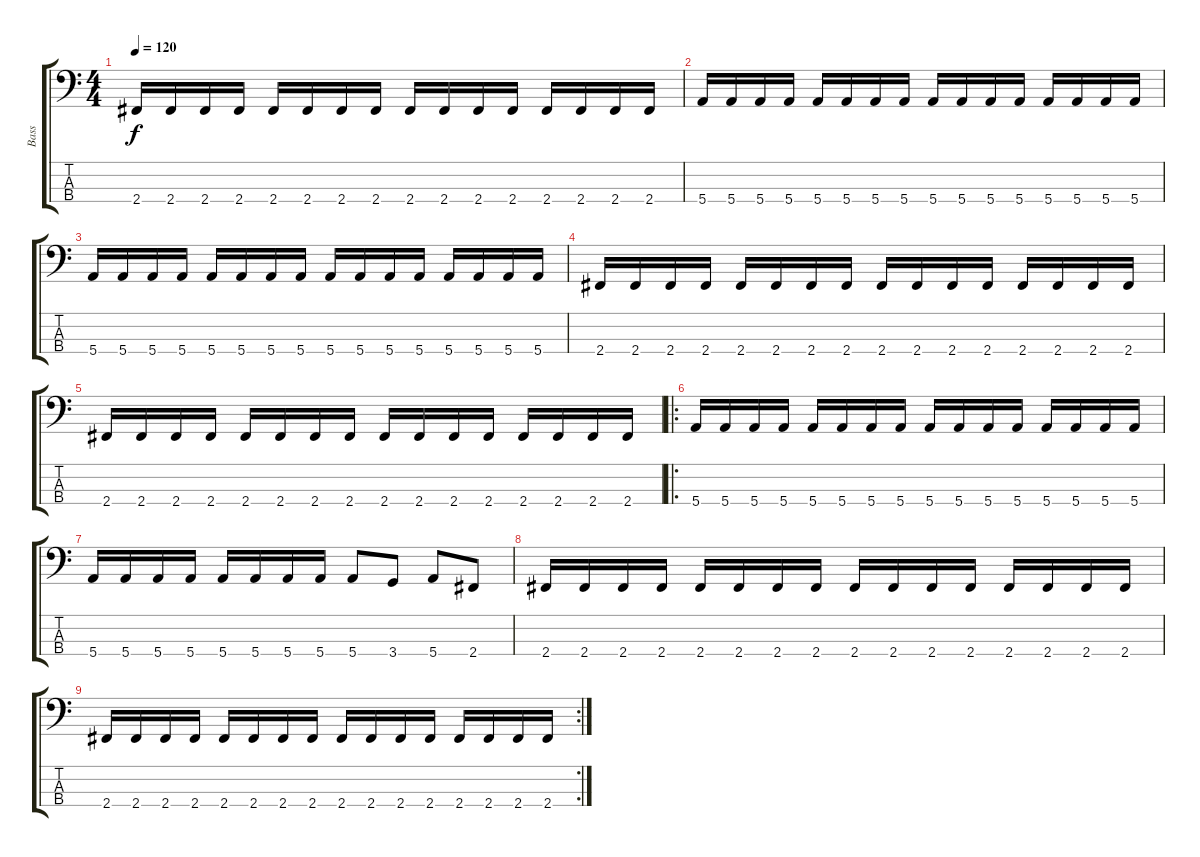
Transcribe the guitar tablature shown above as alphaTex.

\track ("Bass" "Bass") {instrument electricbassfinger}
\staff {score tabs}
\tuning (G2 D2 A1 E1) {hide}
\ts (4 4)
\tempo 120
\clef f4
\ks c
2.4.16{dy f} 2.4.16 2.4.16 2.4.16 2.4.16 2.4.16 2.4.16 2.4.16 2.4.16 2.4.16 2.4.16 2.4.16 2.4.16 2.4.16 2.4.16 2.4.16 |
5.4.16 5.4.16 5.4.16 5.4.16 5.4.16 5.4.16 5.4.16 5.4.16 5.4.16 5.4.16 5.4.16 5.4.16 5.4.16 5.4.16 5.4.16 5.4.16 |
5.4.16 5.4.16 5.4.16 5.4.16 5.4.16 5.4.16 5.4.16 5.4.16 5.4.16 5.4.16 5.4.16 5.4.16 5.4.16 5.4.16 5.4.16 5.4.16 |
2.4.16 2.4.16 2.4.16 2.4.16 2.4.16 2.4.16 2.4.16 2.4.16 2.4.16 2.4.16 2.4.16 2.4.16 2.4.16 2.4.16 2.4.16 2.4.16 |
2.4.16 2.4.16 2.4.16 2.4.16 2.4.16 2.4.16 2.4.16 2.4.16 2.4.16 2.4.16 2.4.16 2.4.16 2.4.16 2.4.16 2.4.16 2.4.16 |
\ro
5.4.16 5.4.16 5.4.16 5.4.16 5.4.16 5.4.16 5.4.16 5.4.16 5.4.16 5.4.16 5.4.16 5.4.16 5.4.16 5.4.16 5.4.16 5.4.16 |
5.4.16 5.4.16 5.4.16 5.4.16 5.4.16 5.4.16 5.4.16 5.4.16 5.4.8 3.4.8 5.4.8 2.4.8 |
2.4.16 2.4.16 2.4.16 2.4.16 2.4.16 2.4.16 2.4.16 2.4.16 2.4.16 2.4.16 2.4.16 2.4.16 2.4.16 2.4.16 2.4.16 2.4.16 |
\rc 2
2.4.16 2.4.16 2.4.16 2.4.16 2.4.16 2.4.16 2.4.16 2.4.16 2.4.16 2.4.16 2.4.16 2.4.16 2.4.16 2.4.16 2.4.16 2.4.16
